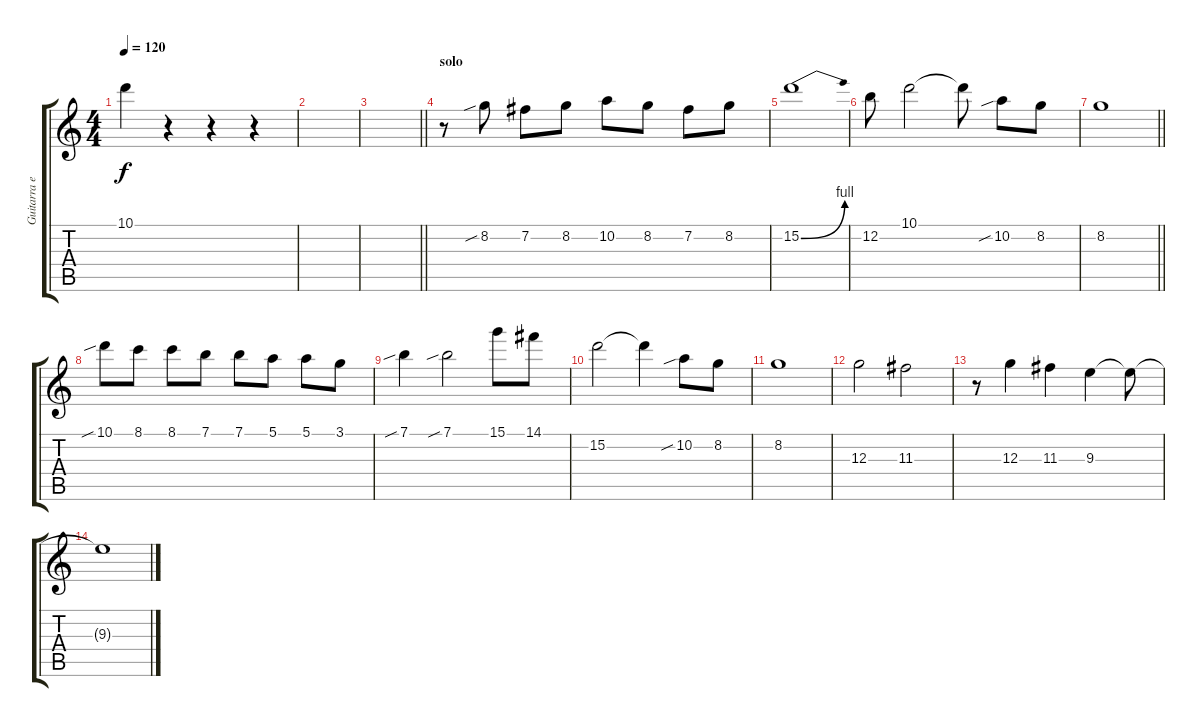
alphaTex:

\track ("Guitarra electrica" "Guitarra e") {instrument electricguitarclean}
\staff {score tabs}
\tuning (E4 B3 G3 D3 A2 E2) {hide}
\ts (4 4)
\tempo 120
\clef g2
\ks c
10.1{t}.4{dy f} r.4 r.4 r.4 |
|
\barLineRight lightlight
|
\section ("" "solo")
r.8 8.2{sib}.8 7.2.8 8.2.8 10.2.8 8.2.8 7.2.8 8.2.8 |
15.2{be (bend 0 0 60 4)}.1 |
12.2.8 10.1.2 10.1{t}.8 10.2{sib}.8 8.2.8 |
\barLineRight lightlight
8.2.1 |
\section ("" "")
10.1{sib}.8 8.1.8 8.1.8 7.1.8 7.1.8 5.1.8 5.1.8 3.1.8 |
7.1{sib}.4 7.1{sib}.2 15.1.8 14.1.8 |
15.2.2 15.2{t}.4 10.2{sib}.8 8.2.8 |
8.2.1 |
12.3.2 11.3.2 |
r.8 12.3.4 11.3.4 9.3.4 9.3{t}.8 |
9.3{t}.1
